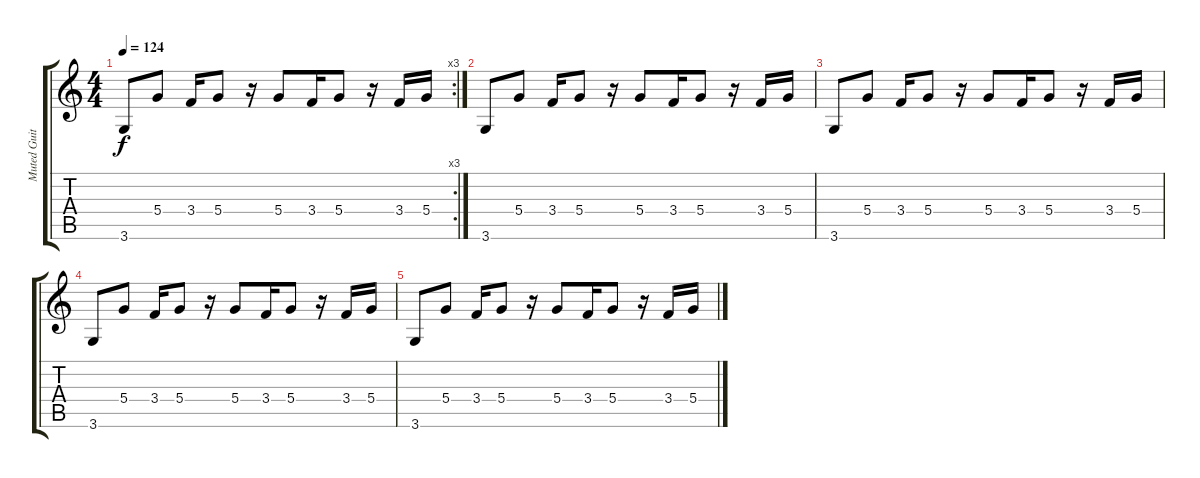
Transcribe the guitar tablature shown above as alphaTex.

\track ("Muted Guitar" "Muted Guit") {instrument electricguitarmuted}
\staff {score tabs}
\tuning (E4 B3 G3 D3 A2 E2) {hide}
\rc 3
\ts (4 4)
\tempo 124
\clef g2
\ks c
3.6.8{dy f} 5.4.8 3.4.16 5.4.8 r.16 5.4.8 3.4.16 5.4.8 r.16 3.4.16 5.4.16 |
3.6.8 5.4.8 3.4.16 5.4.8 r.16 5.4.8 3.4.16 5.4.8 r.16 3.4.16 5.4.16 |
3.6.8 5.4.8 3.4.16 5.4.8 r.16 5.4.8 3.4.16 5.4.8 r.16 3.4.16 5.4.16 |
3.6.8 5.4.8 3.4.16 5.4.8 r.16 5.4.8 3.4.16 5.4.8 r.16 3.4.16 5.4.16 |
3.6.8 5.4.8 3.4.16 5.4.8 r.16 5.4.8 3.4.16 5.4.8 r.16 3.4.16 5.4.16
